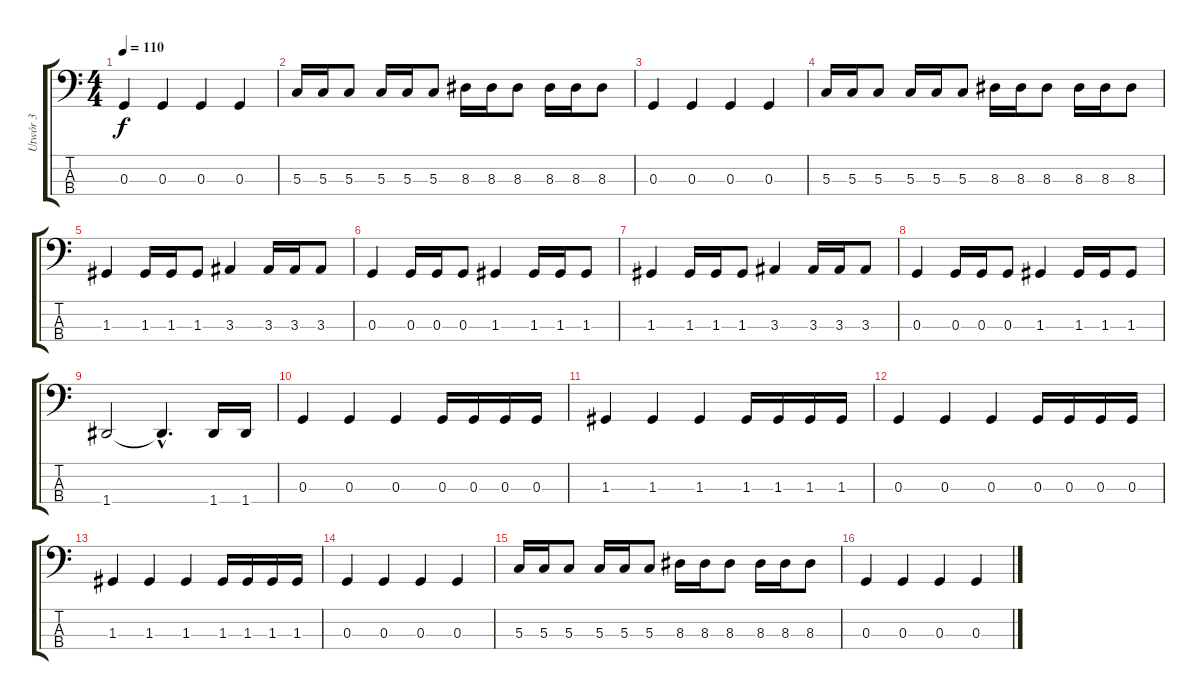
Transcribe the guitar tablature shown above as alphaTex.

\track ("Utwór 3" "Utwór 3") {instrument electricbasspick}
\staff {score tabs}
\tuning (F2 C2 G1 D1) {hide}
\ts (4 4)
\tempo 110
\clef f4
\ks c
0.3.4{dy f} 0.3.4 0.3.4 0.3.4 |
5.3.16 5.3.16 5.3.8 5.3.16 5.3.16 5.3.8 8.3.16 8.3.16 8.3.8 8.3.16 8.3.16 8.3.8 |
0.3.4 0.3.4 0.3.4 0.3.4 |
5.3.16 5.3.16 5.3.8 5.3.16 5.3.16 5.3.8 8.3.16 8.3.16 8.3.8 8.3.16 8.3.16 8.3.8 |
1.3.4 1.3.16 1.3.16 1.3.8 3.3.4 3.3.16 3.3.16 3.3.8 |
0.3.4 0.3.16 0.3.16 0.3.8 1.3.4 1.3.16 1.3.16 1.3.8 |
1.3.4 1.3.16 1.3.16 1.3.8 3.3.4 3.3.16 3.3.16 3.3.8 |
0.3.4 0.3.16 0.3.16 0.3.8 1.3.4 1.3.16 1.3.16 1.3.8 |
1.4.2 1.4{hac t}.4{d} 1.4.16 1.4.16 |
0.3.4 0.3.4 0.3.4 0.3.16 0.3.16 0.3.16 0.3.16 |
1.3.4 1.3.4 1.3.4 1.3.16 1.3.16 1.3.16 1.3.16 |
0.3.4 0.3.4 0.3.4 0.3.16 0.3.16 0.3.16 0.3.16 |
1.3.4 1.3.4 1.3.4 1.3.16 1.3.16 1.3.16 1.3.16 |
0.3.4 0.3.4 0.3.4 0.3.4 |
5.3.16 5.3.16 5.3.8 5.3.16 5.3.16 5.3.8 8.3.16 8.3.16 8.3.8 8.3.16 8.3.16 8.3.8 |
0.3.4 0.3.4 0.3.4 0.3.4
